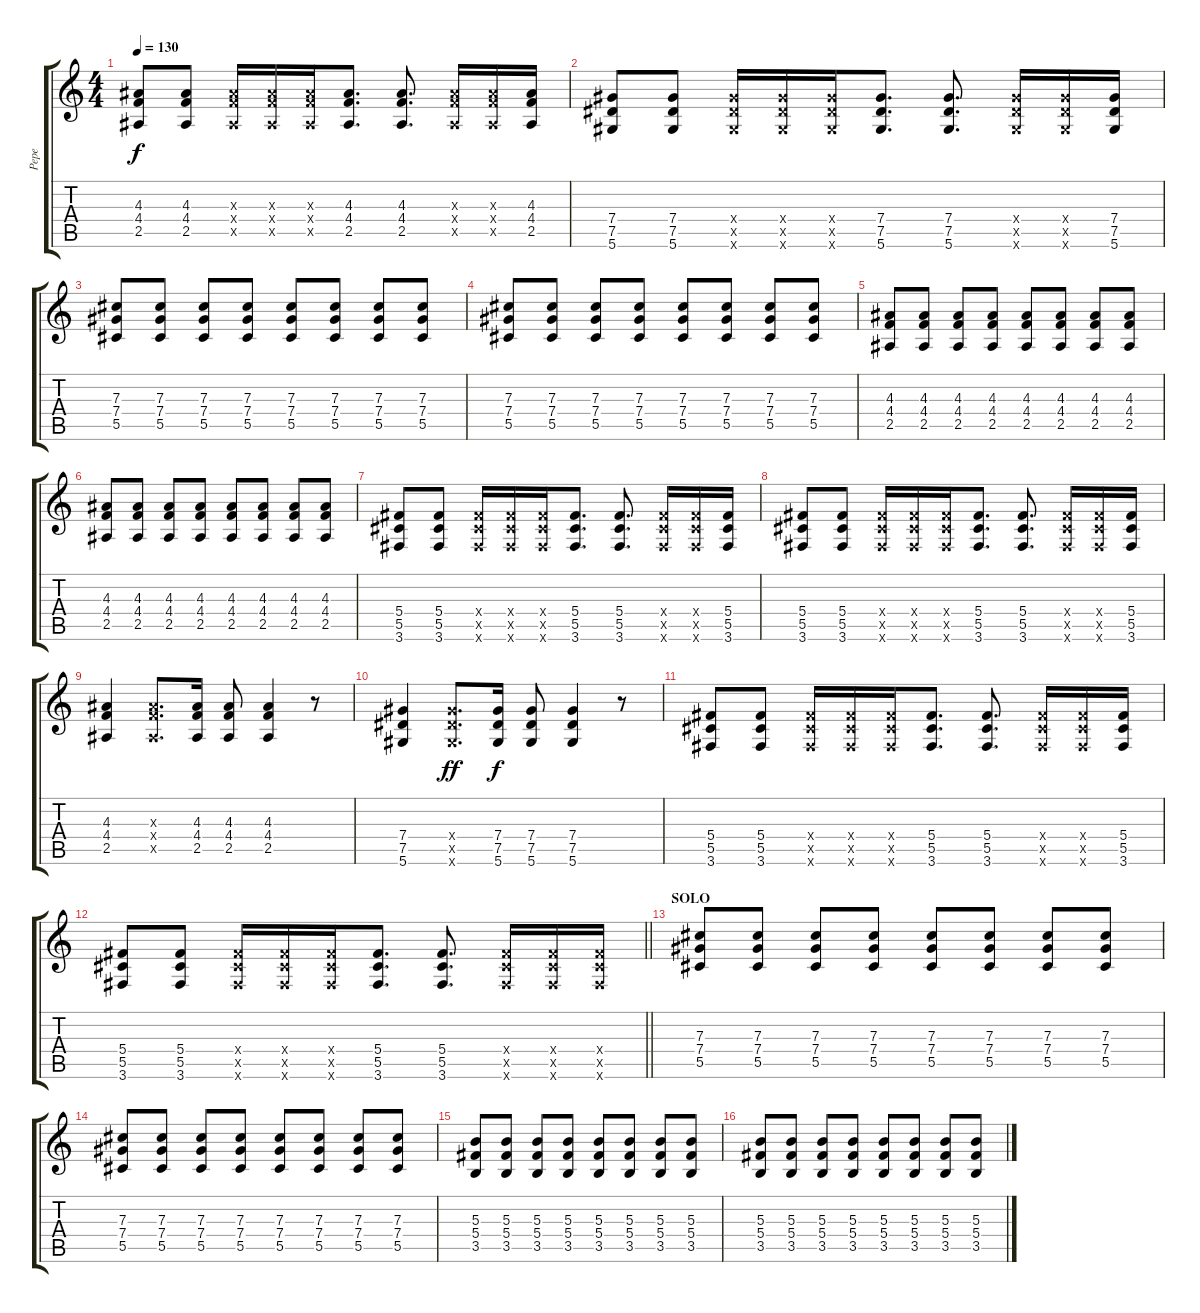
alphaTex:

\track ("Pepe" "Pepe") {instrument distortionguitar}
\staff {score tabs}
\tuning (Eb4 Bb3 Gb3 Db3 Ab2 Eb2) {hide}
\ts (4 4)
\tempo 130
\clef g2
\ks c
(4.3 4.4 2.5).8{dy f} (4.3 4.4 2.5).8 (4.3{x} 4.4{x} 2.5{x}).16 (4.3{x} 4.4{x} 2.5{x}).16 (4.3{x} 4.4{x} 2.5{x}).16 (4.3 4.4 2.5).8{d} (4.3 4.4 2.5).8{d} (4.3{x} 4.4{x} 2.5{x}).16 (4.3{x} 4.4{x} 2.5{x}).16 (4.3 4.4 2.5).16 |
(7.4 7.5 5.6).8 (7.4 7.5 5.6).8 (7.4{x} 7.5{x} 5.6{x}).16 (7.4{x} 7.5{x} 5.6{x}).16 (7.4{x} 7.5{x} 5.6{x}).16 (7.4 7.5 5.6).8{d} (7.4 7.5 5.6).8{d} (7.4{x} 7.5{x} 5.6{x}).16 (7.4{x} 7.5{x} 5.6{x}).16 (7.4 7.5 5.6).16 |
(7.3 7.4 5.5).8 (7.3 7.4 5.5).8 (7.3 7.4 5.5).8 (7.3 7.4 5.5).8 (7.3 7.4 5.5).8 (7.3 7.4 5.5).8 (7.3 7.4 5.5).8 (7.3 7.4 5.5).8 |
(7.3 7.4 5.5).8 (7.3 7.4 5.5).8 (7.3 7.4 5.5).8 (7.3 7.4 5.5).8 (7.3 7.4 5.5).8 (7.3 7.4 5.5).8 (7.3 7.4 5.5).8 (7.3 7.4 5.5).8 |
(4.3 4.4 2.5).8 (4.3 4.4 2.5).8 (4.3 4.4 2.5).8 (4.3 4.4 2.5).8 (4.3 4.4 2.5).8 (4.3 4.4 2.5).8 (4.3 4.4 2.5).8 (4.3 4.4 2.5).8 |
(4.3 4.4 2.5).8 (4.3 4.4 2.5).8 (4.3 4.4 2.5).8 (4.3 4.4 2.5).8 (4.3 4.4 2.5).8 (4.3 4.4 2.5).8 (4.3 4.4 2.5).8 (4.3 4.4 2.5).8 |
(5.4 5.5 3.6).8 (5.4 5.5 3.6).8 (5.4{x} 5.5{x} 3.6{x}).16 (5.4{x} 5.5{x} 3.6{x}).16 (5.4{x} 5.5{x} 3.6{x}).16 (5.4 5.5 3.6).8{d} (5.4 5.5 3.6).8{d} (5.4{x} 5.5{x} 3.6{x}).16 (5.4{x} 5.5{x} 3.6{x}).16 (5.4 5.5 3.6).16 |
(5.4 5.5 3.6).8 (5.4 5.5 3.6).8 (5.4{x} 5.5{x} 3.6{x}).16 (5.4{x} 5.5{x} 3.6{x}).16 (5.4{x} 5.5{x} 3.6{x}).16 (5.4 5.5 3.6).8{d} (5.4 5.5 3.6).8{d} (5.4{x} 5.5{x} 3.6{x}).16 (5.4{x} 5.5{x} 3.6{x}).16 (5.4 5.5 3.6).16 |
(4.3 4.4 2.5).4 (4.3{x} 4.4{x} 2.5{x}).8{d} (4.3 4.4 2.5).16 (4.3 4.4 2.5).8 (4.3 4.4 2.5).4 r.8 |
(7.4 7.5 5.6).4 (7.4{x} 7.5{x} 5.6{x}).8{d dy ff} (7.4 7.5 5.6).16{dy f} (7.4 7.5 5.6).8 (7.4 7.5 5.6).4 r.8 |
(5.4 5.5 3.6).8 (5.4 5.5 3.6).8 (5.4{x} 5.5{x} 3.6{x}).16 (5.4{x} 5.5{x} 3.6{x}).16 (5.4{x} 5.5{x} 3.6{x}).16 (5.4 5.5 3.6).8{d} (5.4 5.5 3.6).8{d} (5.4{x} 5.5{x} 3.6{x}).16 (5.4{x} 5.5{x} 3.6{x}).16 (5.4 5.5 3.6).16 |
\barLineRight lightlight
(5.4 5.5 3.6).8 (5.4 5.5 3.6).8 (5.4{x} 5.5{x} 3.6{x}).16 (5.4{x} 5.5{x} 3.6{x}).16 (5.4{x} 5.5{x} 3.6{x}).16 (5.4 5.5 3.6).8{d} (5.4 5.5 3.6).8{d} (5.4{x} 5.5{x} 3.6{x}).16 (5.4{x} 5.5{x} 3.6{x}).16 (5.4{x} 5.5{x} 3.6{x}).16 |
\section ("" "SOLO")
(7.3 7.4 5.5).8 (7.3 7.4 5.5).8 (7.3 7.4 5.5).8 (7.3 7.4 5.5).8 (7.3 7.4 5.5).8 (7.3 7.4 5.5).8 (7.3 7.4 5.5).8 (7.3 7.4 5.5).8 |
(7.3 7.4 5.5).8 (7.3 7.4 5.5).8 (7.3 7.4 5.5).8 (7.3 7.4 5.5).8 (7.3 7.4 5.5).8 (7.3 7.4 5.5).8 (7.3 7.4 5.5).8 (7.3 7.4 5.5).8 |
(5.3 5.4 3.5).8 (5.3 5.4 3.5).8 (5.3 5.4 3.5).8 (5.3 5.4 3.5).8 (5.3 5.4 3.5).8 (5.3 5.4 3.5).8 (5.3 5.4 3.5).8 (5.3 5.4 3.5).8 |
(5.3 5.4 3.5).8 (5.3 5.4 3.5).8 (5.3 5.4 3.5).8 (5.3 5.4 3.5).8 (5.3 5.4 3.5).8 (5.3 5.4 3.5).8 (5.3 5.4 3.5).8 (5.3 5.4 3.5).8
